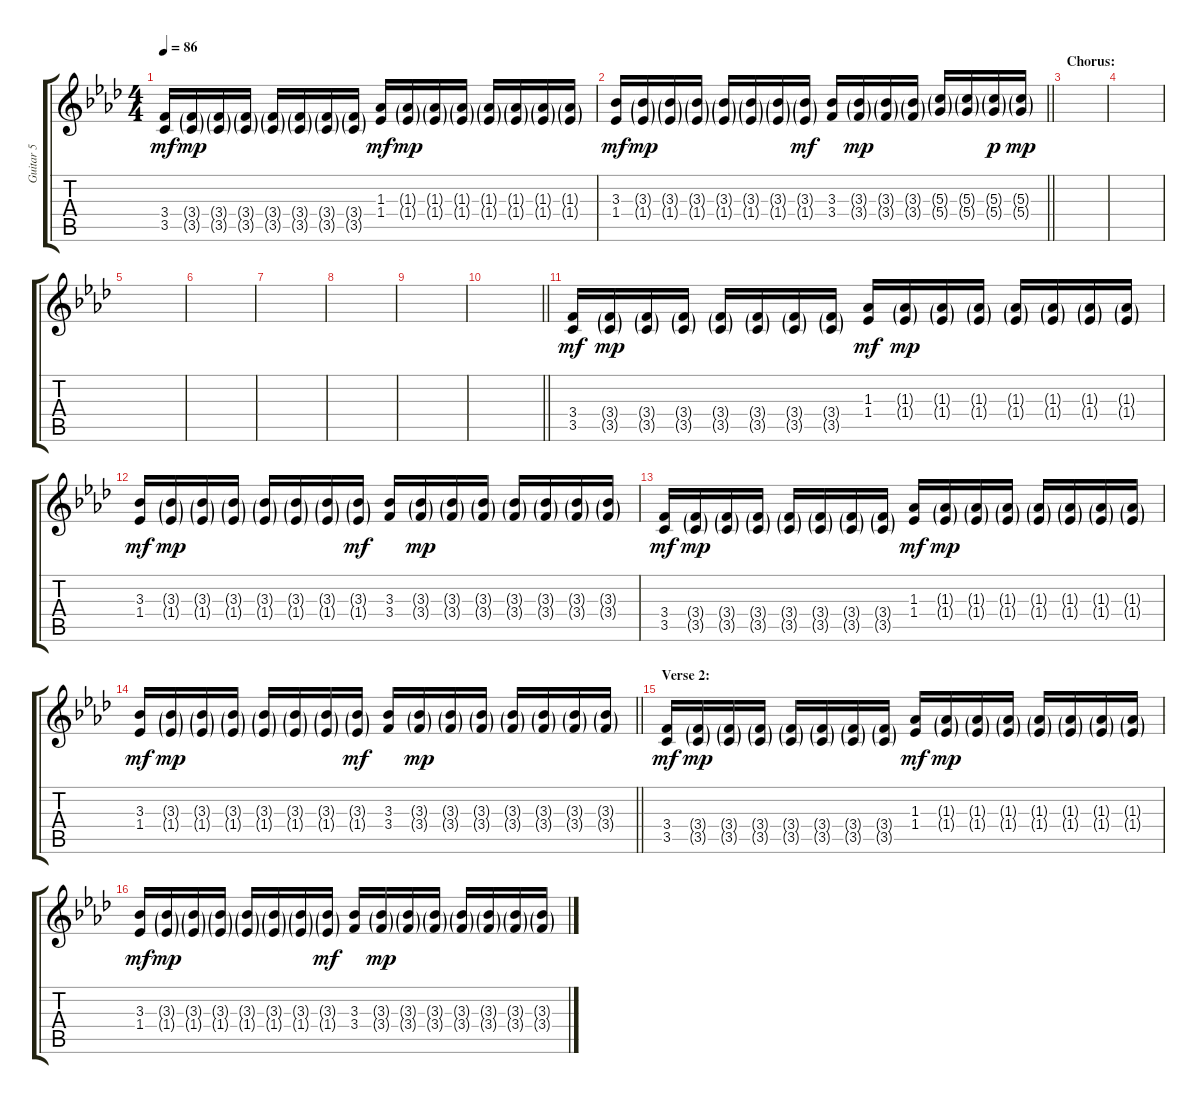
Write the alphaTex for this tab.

\track ("Guitar 5" "Guitar 5") {instrument distortionguitar}
\staff {score tabs}
\tuning (E4 B3 G3 D3 A2 E2) {hide}
\ts (4 4)
\tempo 86
\clef g2
\ks ab
(3.4 3.5).16{dy mf} (3.4{g} 3.5{g}).16{dy mp} (3.4{g} 3.5{g}).16 (3.4{g} 3.5{g}).16 (3.4{g} 3.5{g}).16 (3.4{g} 3.5{g}).16 (3.4{g} 3.5{g}).16 (3.4{g} 3.5{g}).16 (1.3 1.4).16{dy mf} (1.3{g} 1.4{g}).16{dy mp} (1.3{g} 1.4{g}).16 (1.3{g} 1.4{g}).16 (1.3{g} 1.4{g}).16 (1.3{g} 1.4{g}).16 (1.3{g} 1.4{g}).16 (1.3{g} 1.4{g}).16 |
\barLineRight lightlight
(3.3 1.4).16{dy mf} (3.3{g} 1.4{g}).16{dy mp} (3.3{g} 1.4{g}).16 (3.3{g} 1.4{g}).16 (3.3{g} 1.4{g}).16 (3.3{g} 1.4{g}).16 (3.3{g} 1.4{g}).16 (3.3{g} 1.4{g}).16{dy mf} (3.3 3.4).16 (3.3{g} 3.4{g}).16{dy mp} (3.3{g} 3.4{g}).16 (3.3{g} 3.4{g}).16 (5.3{g} 5.4{g}).16 (5.3{g} 5.4{g}).16 (5.3{g} 5.4{g}).16{dy p} (5.3{g} 5.4{g}).16{dy mp} |
\section ("" "Chorus:")
|
|
|
|
|
|
|
\barLineRight lightlight
|
(3.4 3.5).16{dy mf} (3.4{g} 3.5{g}).16{dy mp} (3.4{g} 3.5{g}).16 (3.4{g} 3.5{g}).16 (3.4{g} 3.5{g}).16 (3.4{g} 3.5{g}).16 (3.4{g} 3.5{g}).16 (3.4{g} 3.5{g}).16 (1.3 1.4).16{dy mf} (1.3{g} 1.4{g}).16{dy mp} (1.3{g} 1.4{g}).16 (1.3{g} 1.4{g}).16 (1.3{g} 1.4{g}).16 (1.3{g} 1.4{g}).16 (1.3{g} 1.4{g}).16 (1.3{g} 1.4{g}).16 |
(3.3 1.4).16{dy mf} (3.3{g} 1.4{g}).16{dy mp} (3.3{g} 1.4{g}).16 (3.3{g} 1.4{g}).16 (3.3{g} 1.4{g}).16 (3.3{g} 1.4{g}).16 (3.3{g} 1.4{g}).16 (3.3{g} 1.4{g}).16{dy mf} (3.3 3.4).16 (3.3{g} 3.4{g}).16{dy mp} (3.3{g} 3.4{g}).16 (3.3{g} 3.4{g}).16 (3.3{g} 3.4{g}).16 (3.3{g} 3.4{g}).16 (3.3{g} 3.4{g}).16 (3.3{g} 3.4{g}).16 |
(3.4 3.5).16{dy mf} (3.4{g} 3.5{g}).16{dy mp} (3.4{g} 3.5{g}).16 (3.4{g} 3.5{g}).16 (3.4{g} 3.5{g}).16 (3.4{g} 3.5{g}).16 (3.4{g} 3.5{g}).16 (3.4{g} 3.5{g}).16 (1.3 1.4).16{dy mf} (1.3{g} 1.4{g}).16{dy mp} (1.3{g} 1.4{g}).16 (1.3{g} 1.4{g}).16 (1.3{g} 1.4{g}).16 (1.3{g} 1.4{g}).16 (1.3{g} 1.4{g}).16 (1.3{g} 1.4{g}).16 |
\barLineRight lightlight
(3.3 1.4).16{dy mf} (3.3{g} 1.4{g}).16{dy mp} (3.3{g} 1.4{g}).16 (3.3{g} 1.4{g}).16 (3.3{g} 1.4{g}).16 (3.3{g} 1.4{g}).16 (3.3{g} 1.4{g}).16 (3.3{g} 1.4{g}).16{dy mf} (3.3 3.4).16 (3.3{g} 3.4{g}).16{dy mp} (3.3{g} 3.4{g}).16 (3.3{g} 3.4{g}).16 (3.3{g} 3.4{g}).16 (3.3{g} 3.4{g}).16 (3.3{g} 3.4{g}).16 (3.3{g} 3.4{g}).16 |
\section ("" "Verse 2:")
(3.4 3.5).16{dy mf} (3.4{g} 3.5{g}).16{dy mp} (3.4{g} 3.5{g}).16 (3.4{g} 3.5{g}).16 (3.4{g} 3.5{g}).16 (3.4{g} 3.5{g}).16 (3.4{g} 3.5{g}).16 (3.4{g} 3.5{g}).16 (1.3 1.4).16{dy mf} (1.3{g} 1.4{g}).16{dy mp} (1.3{g} 1.4{g}).16 (1.3{g} 1.4{g}).16 (1.3{g} 1.4{g}).16 (1.3{g} 1.4{g}).16 (1.3{g} 1.4{g}).16 (1.3{g} 1.4{g}).16 |
(3.3 1.4).16{dy mf} (3.3{g} 1.4{g}).16{dy mp} (3.3{g} 1.4{g}).16 (3.3{g} 1.4{g}).16 (3.3{g} 1.4{g}).16 (3.3{g} 1.4{g}).16 (3.3{g} 1.4{g}).16 (3.3{g} 1.4{g}).16{dy mf} (3.3 3.4).16 (3.3{g} 3.4{g}).16{dy mp} (3.3{g} 3.4{g}).16 (3.3{g} 3.4{g}).16 (3.3{g} 3.4{g}).16 (3.3{g} 3.4{g}).16 (3.3{g} 3.4{g}).16 (3.3{g} 3.4{g}).16
